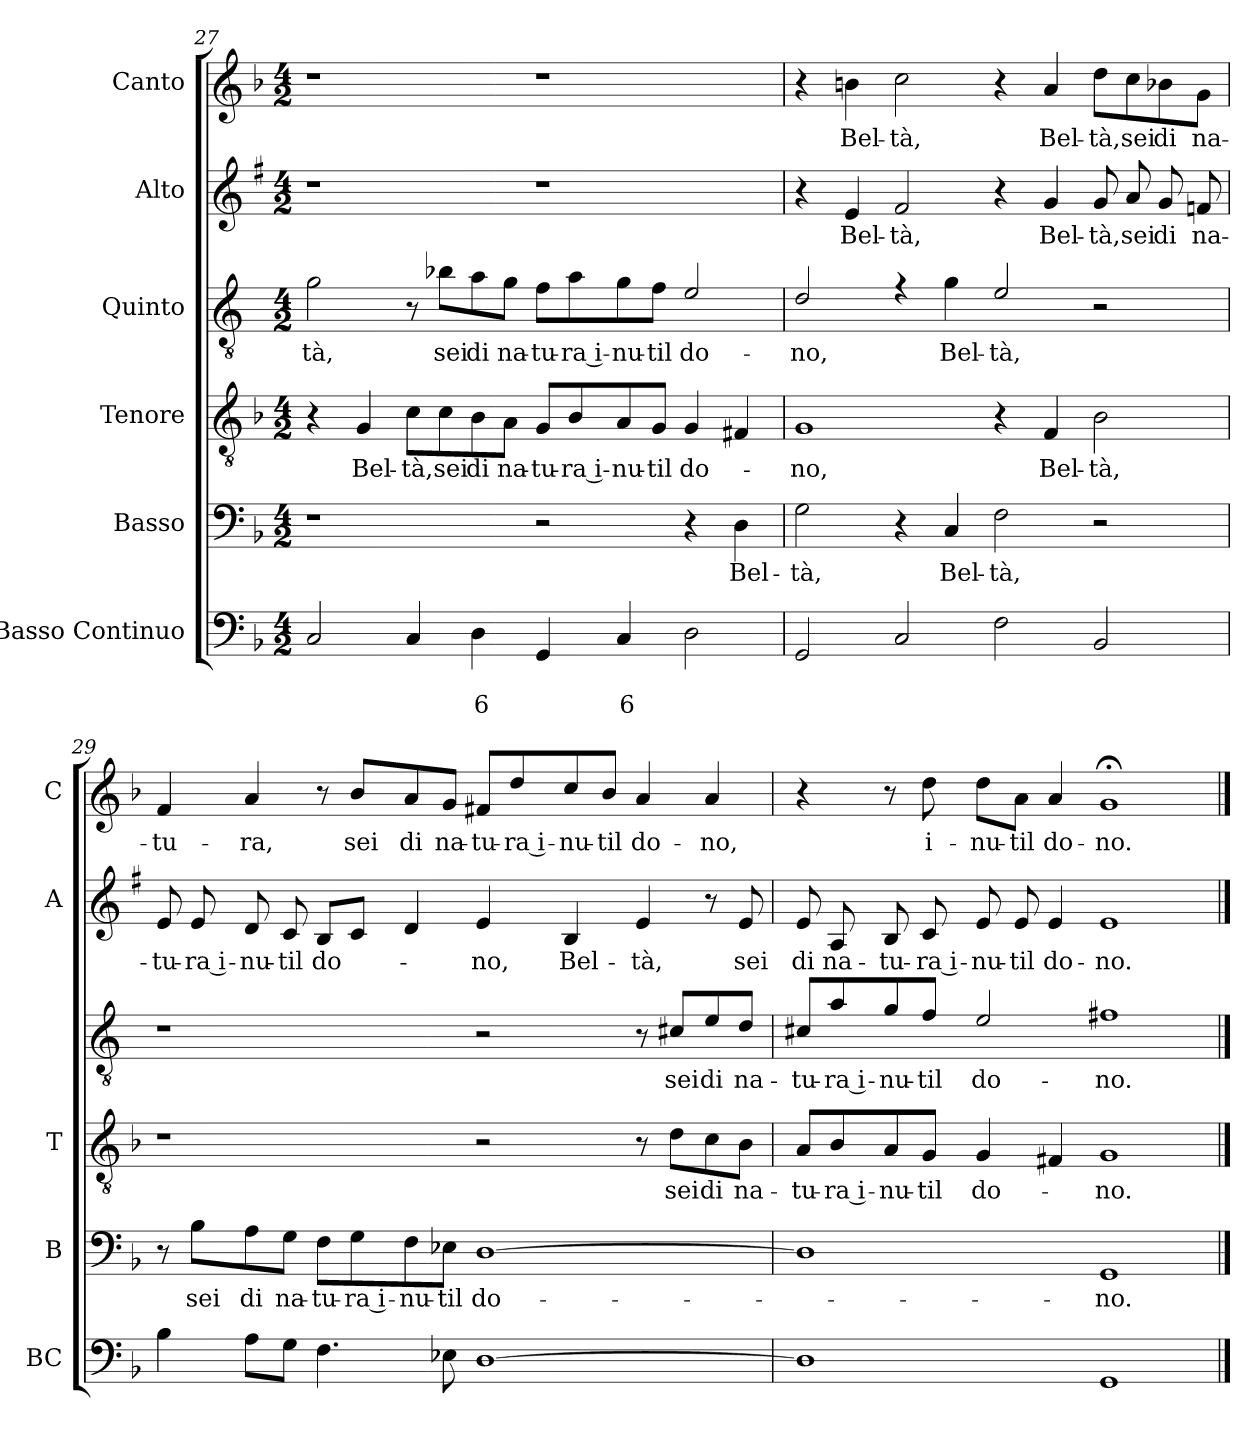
**kern	**text	**text	**kern	**text	**kern	**text	**kern	**text	**kern	**text	**kern	**text
*part6	*part6	*part6	*part5	*part5	*part4	*part4	*part3	*part3	*part2	*part2	*part1	*part1
*staff6	*staff6	*staff6	*staff5	*staff5	*staff4	*staff4	*staff3	*staff3	*staff2	*staff2	*staff1	*staff1
*I"Basso Continuo	*	*	*I"Basso	*	*I"Tenore	*	*I"Quinto	*	*I"Alto	*	*I"Canto	*
*I'BC	*	*	*I'B	*	*I'T	*	*	*	*I'A	*	*I'C	*
*clefF4	*	*	*clefF4	*	*clefGv2	*	*clefGv2	*	*clefG2	*	*clefG2	*
*	*	*	*	*	*	*	*ITrd4c7	*	*ITrd1c2	*	*	*
*k[b-]	*	*	*k[b-]	*	*k[b-]	*	*k[b-]	*	*k[b-]	*	*k[b-]	*
*F:	*	*	*F:	*	*F:	*	*F:	*	*F:	*	*F:	*
*M4/2	*	*	*M4/2	*	*M4/2	*	*M4/2	*	*M4/2	*	*M4/2	*
=27	=27	=27	=27	=27	=27	=27	=27	=27	=27	=27	=27	=27
!	!	!	!	!	!	!	!	!LO:LY:b	!	!	!	!
2C/	.	.	1r	.	4r	.	2c\	-tà,	1r	.	1r	.
!	!	!	!	!	!	!LO:LY:b	!	!	!	!	!	!
.	.	.	.	.	4G/	Bel-	.	.	.	.	.	.
!	!	!	!	!	!	!LO:LY:b	!	!	!	!	!	!
4C/	.	.	.	.	8c\L	-tà,	8r	.	.	.	.	.
!	!	!	!	!	!	!LO:LY:b	!	!LO:LY:b	!	!	!	!
.	.	.	.	.	8c\	sei	8e-X\L	sei	.	.	.	.
!	!	!LO:LY:b	!	!	!	!LO:LY:b	!	!LO:LY:b	!	!	!	!
4D\	.	6	.	.	8B-\	di	8d\	di	.	.	.	.
!	!	!	!	!	!	!LO:LY:b	!	!LO:LY:b	!	!	!	!
.	.	.	.	.	8A\J	na-	8c\J	na-	.	.	.	.
!	!	!	!	!	!	!LO:LY:b	!	!LO:LY:b	!	!	!	!
4GG/	.	.	2r	.	8G/L	-tu-	8B-\L	-tu-	1r	.	1r	.
!	!	!	!	!	!	!LO:LY:b	!	!LO:LY:b	!	!	!	!
.	.	.	.	.	8B-/	-ra i-	8d\	-ra i-	.	.	.	.
!	!	!LO:LY:b	!	!	!	!LO:LY:b	!	!LO:LY:b	!	!	!	!
4C/	.	6	.	.	8A/	-nu-	8c\	-nu-	.	.	.	.
!	!	!	!	!	!	!LO:LY:b	!	!LO:LY:b	!	!	!	!
.	.	.	.	.	8G/J	-til	8B-\J	-til	.	.	.	.
!	!	!	!	!	!	!LO:LY:b	!	!LO:LY:b	!	!	!	!
2D\	.	.	4r	.	4G/	do-	2A/	do-	.	.	.	.
!	!	!	!	!LO:LY:b	!	!	!	!	!	!	!	!
.	.	.	4D\	Bel-	4F#X/	.	.	.	.	.	.	.
=28	=28	=28	=28	=28	=28	=28	=28	=28	=28	=28	=28	=28
!	!	!	!	!LO:LY:b	!	!LO:LY:b	!	!LO:LY:b	!	!	!	!
2GG/	.	.	2G\	-tà,	1G	-no,	2G/	-no,	4r	.	4r	.
!	!	!	!	!	!	!	!	!	!	!LO:LY:b	!	!LO:LY:b
.	.	.	.	.	.	.	.	.	4d/	Bel-	4bn\	Bel-
!	!	!	!	!	!	!	!	!	!	!LO:LY:b	!	!LO:LY:b
2C/	.	.	4r	.	.	.	4rf	.	2e/	-tà,	2cc\	-tà,
!	!	!	!	!LO:LY:b	!	!	!	!LO:LY:b	!	!	!	!
.	.	.	4C/	Bel-	.	.	4c\	Bel-	.	.	.	.
!	!	!	!	!LO:LY:b	!	!	!	!LO:LY:b	!	!	!	!
2F\	.	.	2F\	-tà,	4r	.	2A/	-tà,	4r	.	4r	.
!	!	!	!	!	!	!LO:LY:b	!	!	!	!LO:LY:b	!	!LO:LY:b
.	.	.	.	.	4F/	Bel-	.	.	4f/	Bel-	4a/	Bel-
!	!	!	!	!	!	!LO:LY:b	!	!	!	!LO:LY:b	!	!LO:LY:b
2BB-/	.	.	2r	.	2B-\	-tà,	2r	.	8f/	-tà,	8dd\L	-tà,
!	!	!	!	!	!	!	!	!	!	!LO:LY:b	!	!LO:LY:b
.	.	.	.	.	.	.	.	.	8g/	sei	8cc\	sei
!	!	!	!	!	!	!	!	!	!	!LO:LY:b	!	!LO:LY:b
.	.	.	.	.	.	.	.	.	8f/	di	8b-X\	di
!	!	!	!	!	!	!	!	!	!	!LO:LY:b	!	!LO:LY:b
.	.	.	.	.	.	.	.	.	8e-X/	na-	8g\J	na-
!!LO:LB:g=z
=29	=29	=29	=29	=29	=29	=29	=29	=29	=29	=29	=29	=29
!	!	!	!	!	!	!	!	!	!	!LO:LY:b	!	!LO:LY:b
4B-\	.	.	8r	.	1r	.	1r	.	8d/	-tu-	4f/	-tu-
!	!	!	!	!LO:LY:b	!	!	!	!	!	!LO:LY:b	!	!
.	.	.	8B-\L	sei	.	.	.	.	8d/	-ra i-	.	.
!	!	!	!	!LO:LY:b	!	!	!	!	!	!LO:LY:b	!	!LO:LY:b
8A\L	.	.	8A\	di	.	.	.	.	8c/	-nu-	4a/	-ra,
!	!	!	!	!LO:LY:b	!	!	!	!	!	!LO:LY:b	!	!
8G\J	.	.	8G\J	na-	.	.	.	.	8B-/	-til	.	.
!	!	!	!	!LO:LY:b	!	!	!	!	!	!LO:LY:b	!	!
4.F\	.	.	8F\L	-tu-	.	.	.	.	8A/L	do-	8r	.
!	!	!	!	!LO:LY:b	!	!	!	!	!	!	!	!LO:LY:b
.	.	.	8G\	-ra i-	.	.	.	.	8B-/J	.	8b-/L	sei
!	!	!	!	!LO:LY:b	!	!	!	!	!	!	!	!LO:LY:b
.	.	.	8F\	-nu-	.	.	.	.	4c/	.	8a/	di
!	!	!	!	!LO:LY:b	!	!	!	!	!	!	!	!LO:LY:b
8E-X\	.	.	8E-X\J	-til	.	.	.	.	.	.	8g/J	na-
!	!	!	!	!LO:LY:b	!	!	!	!	!	!LO:LY:b	!	!LO:LY:b
[1D	.	.	[1D	do-	2r	.	2r	.	4d/	-no,	8f#X/L	-tu-
!	!	!	!	!	!	!	!	!	!	!	!	!LO:LY:b
.	.	.	.	.	.	.	.	.	.	.	8dd/	-ra i-
!	!	!	!	!	!	!	!	!	!	!LO:LY:b	!	!LO:LY:b
.	.	.	.	.	.	.	.	.	4A/	Bel-	8cc/	-nu-
!	!	!	!	!	!	!	!	!	!	!	!	!LO:LY:b
.	.	.	.	.	.	.	.	.	.	.	8b-/J	-til
!	!	!	!	!	!	!	!	!	!	!LO:LY:b	!	!LO:LY:b
.	.	.	.	.	8r	.	8r	.	4d/	-tà,	4a/	do-
!	!	!	!	!	!	!LO:LY:b	!	!LO:LY:b	!	!	!	!
.	.	.	.	.	8d\L	sei	8F#X/L	sei	.	.	.	.
!	!	!	!	!	!	!LO:LY:b	!	!LO:LY:b	!	!	!	!LO:LY:b
.	.	.	.	.	8c\	di	8A/	di	8r	.	4a/	-no,
!	!	!	!	!	!	!LO:LY:b	!	!LO:LY:b	!	!LO:LY:b	!	!
.	.	.	.	.	8B-\J	na-	8G/J	na-	8d/	sei	.	.
=30	=30	=30	=30	=30	=30	=30	=30	=30	=30	=30	=30	=30
!	!	!	!	!	!	!LO:LY:b	!	!LO:LY:b	!	!LO:LY:b	!	!
1D]	.	.	1D]	.	8A/L	-tu-	8F#X/L	-tu-	8d/	di	4r	.
!	!	!	!	!	!	!LO:LY:b	!	!LO:LY:b	!	!LO:LY:b	!	!
.	.	.	.	.	8B-/	-ra i-	8d/	-ra i-	8G/	na-	.	.
!	!	!	!	!	!	!LO:LY:b	!	!LO:LY:b	!	!LO:LY:b	!	!
.	.	.	.	.	8A/	-nu-	8c/	-nu-	8A/	-tu-	8r	.
!	!	!	!	!	!	!LO:LY:b	!	!LO:LY:b	!	!LO:LY:b	!	!LO:LY:b
.	.	.	.	.	8G/J	-til	8B-/J	-til	8B-/	-ra i-	8dd\	i-
!	!	!	!	!	!	!LO:LY:b	!	!LO:LY:b	!	!LO:LY:b	!	!LO:LY:b
.	.	.	.	.	4G/	do-	2A/	do-	8d/	-nu-	8dd\L	-nu-
!	!	!	!	!	!	!	!	!	!	!LO:LY:b	!	!LO:LY:b
.	.	.	.	.	.	.	.	.	8d/	-til	8a\J	-til
!	!	!	!	!	!	!	!	!	!	!LO:LY:b	!	!LO:LY:b
.	.	.	.	.	4F#X/	.	.	.	4d/	do-	4a/	do-
!	!	!	!	!LO:LY:b	!	!LO:LY:b	!	!LO:LY:b	!	!LO:LY:b	!	!LO:LY:b
1GG	.	.	1GG	-no.	1G	-no.	1Bn	-no.	1d	-no.	1g;<	-no.
==	==	==	==	==	==	==	==	==	==	==	==	==
*-	*-	*-	*-	*-	*-	*-	*-	*-	*-	*-	*-	*-
